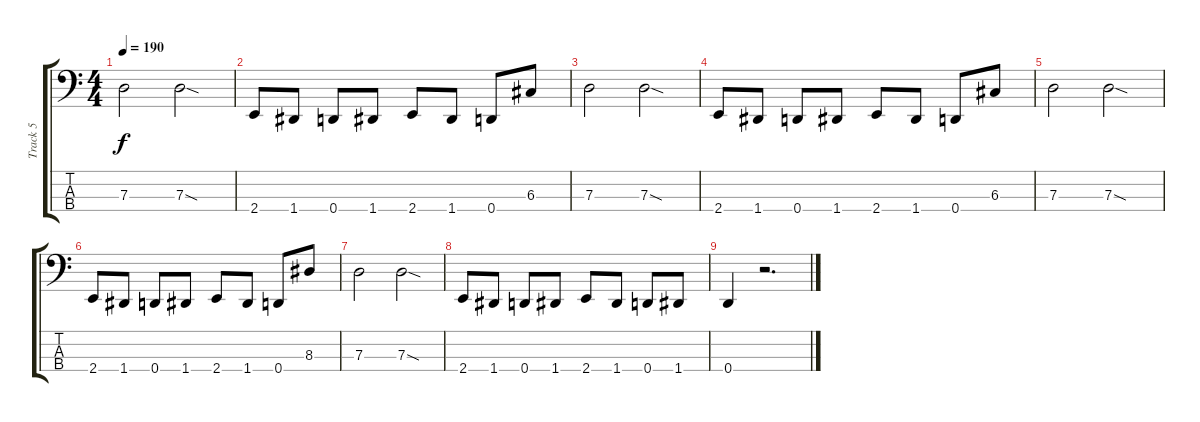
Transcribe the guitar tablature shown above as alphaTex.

\track ("Track 5" "Track 5") {instrument electricbassfinger}
\staff {score tabs}
\tuning (F2 C2 G1 D1) {hide}
\ts (4 4)
\tempo 190
\clef f4
\ks c
7.3.2{dy f} 7.3{sod}.2 |
2.4.8 1.4.8 0.4.8 1.4.8 2.4.8 1.4.8 0.4.8 6.3.8 |
7.3.2 7.3{sod}.2 |
2.4.8 1.4.8 0.4.8 1.4.8 2.4.8 1.4.8 0.4.8 6.3.8 |
7.3.2 7.3{sod}.2 |
2.4.8 1.4.8 0.4.8 1.4.8 2.4.8 1.4.8 0.4.8 8.3.8 |
7.3.2 7.3{sod}.2 |
2.4.8 1.4.8 0.4.8 1.4.8 2.4.8 1.4.8 0.4.8 1.4.8 |
0.4.4 r.2{d}
